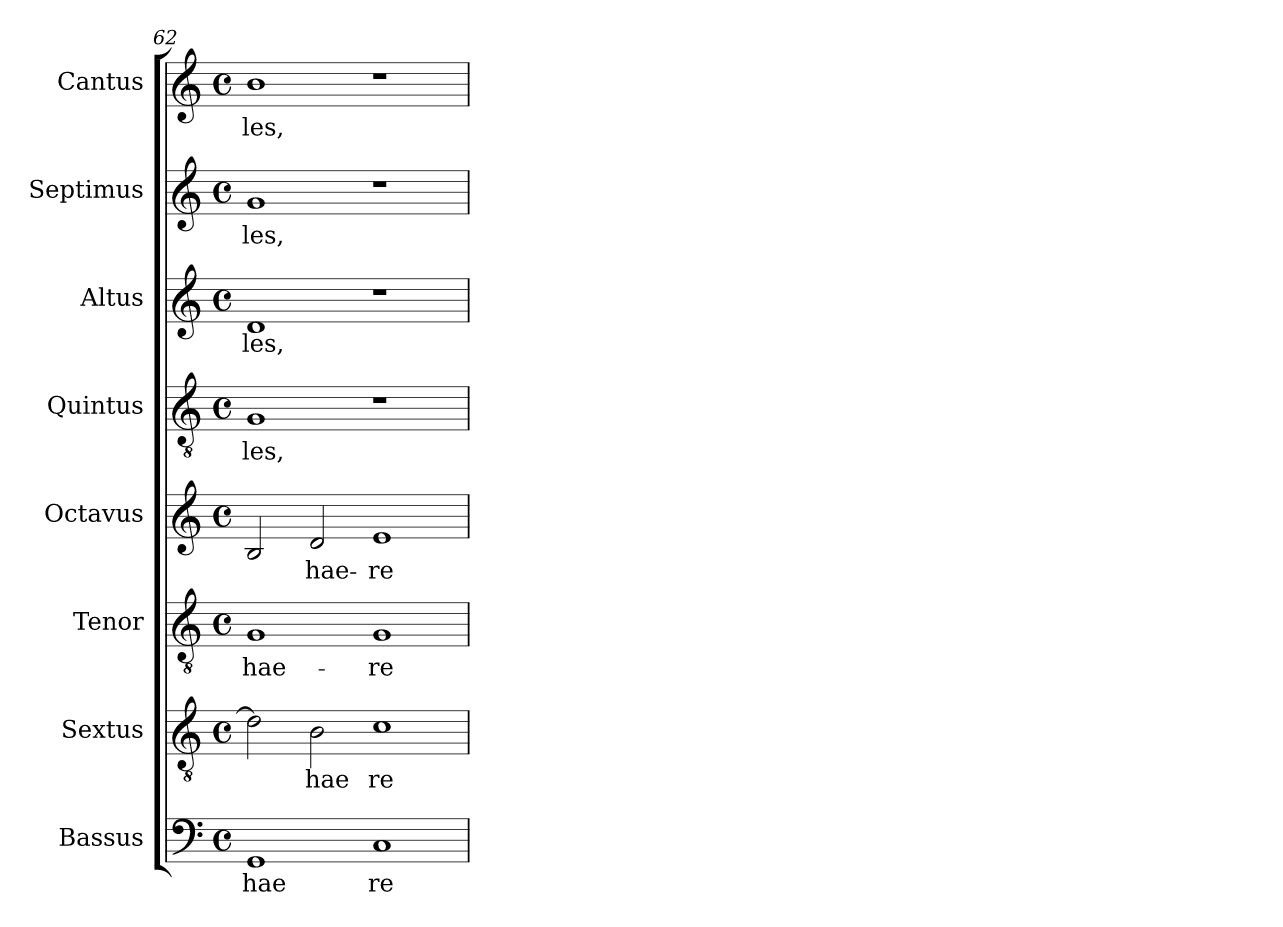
**kern	**text	**kern	**text	**kern	**text	**kern	**text	**kern	**text	**kern	**text	**kern	**text	**kern	**text
*part8	*part8	*part7	*part7	*part6	*part6	*part5	*part5	*part4	*part4	*part3	*part3	*part2	*part2	*part1	*part1
*staff8	*staff8	*staff7	*staff7	*staff6	*staff6	*staff5	*staff5	*staff4	*staff4	*staff3	*staff3	*staff2	*staff2	*staff1	*staff1
*I"Bassus	*	*I"Sextus	*	*I"Tenor	*	*I"Octavus	*	*I"Quintus	*	*I"Altus	*	*I"Septimus	*	*I"Cantus	*
*clefF4	*	*clefGv2	*	*clefGv2	*	*clefG2	*	*clefGv2	*	*clefG2	*	*clefG2	*	*clefG2	*
*	*	*	*	*	*	*	*	*	*	*	*	*k[]	*	*	*
*	*	*	*	*	*	*	*	*	*	*	*	*C:	*	*	*
*M4/4	*	*M4/4	*	*M4/4	*	*M4/4	*	*M4/4	*	*M4/4	*	*M4/4	*	*M4/4	*
*met(c)	*	*met(c)	*	*met(c)	*	*met(c)	*	*met(c)	*	*met(c)	*	*met(c)	*	*met(c)	*
=62	=62	=62	=62	=62	=62	=62	=62	=62	=62	=62	=62	=62	=62	=62	=62
!	!LO:LY:b:cj	!	!	!	!LO:LY:b:cj	!	!	!	!LO:LY:b:cj	!	!LO:LY:b:cj	!	!LO:LY:b:cj	!	!LO:LY:b:cj
1GG	hae	2d\]	.	1G	-hae-	2B/	.	1G	les,	1d	-les,	1g	les,	1b	les,
!	!	!	!LO:LY:b:cj	!	!	!	!LO:LY:b:cj	!	!	!	!	!	!	!	!
.	.	2B\	hae	.	.	2d/	-hae-	.	.	.	.	.	.	.	.
!	!LO:LY:b:cj	!	!LO:LY:b:cj	!	!LO:LY:b:cj	!	!LO:LY:b:cj	!	!	!	!	!	!	!	!
1C	re	1c	re	1G	-re-	1e	-re-	1r	.	1r	.	1r	.	1r	.
=	=	=	=	=	=	=	=	=	=	=	=	=	=	=	=
*-	*-	*-	*-	*-	*-	*-	*-	*-	*-	*-	*-	*-	*-	*-	*-
